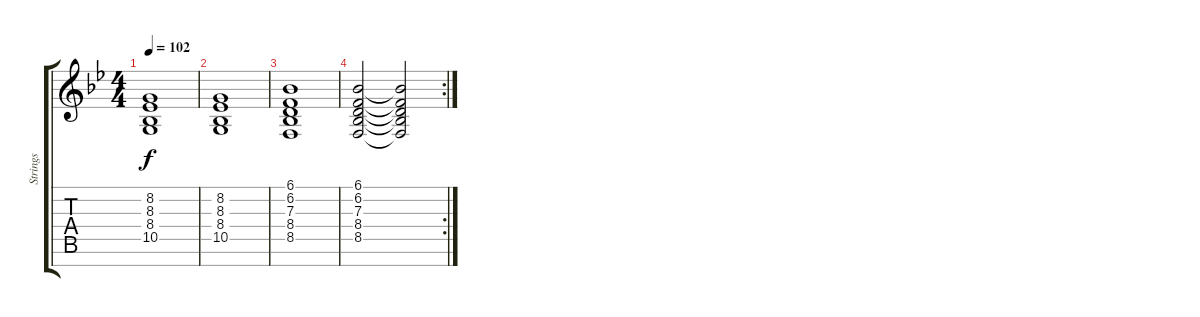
\track ("Strings" "Strings") {instrument stringensemble2}
\staff {score tabs}
\tuning (E4 B3 G3 D3 A2 E2 B1) {hide}
\ts (4 4)
\tempo 102
\clef g2
\ks bb
(8.2 8.3 8.4 10.5).1{dy f} |
(8.2 8.3 8.4 10.5).1 |
(6.1 6.2 7.3 8.4 8.5).1 |
\rc 2
(6.1 6.2 7.3 8.4 8.5).2 (6.1{t} 6.2{t} 7.3{t} 8.4{t} 8.5{t}).2{volume 5}
